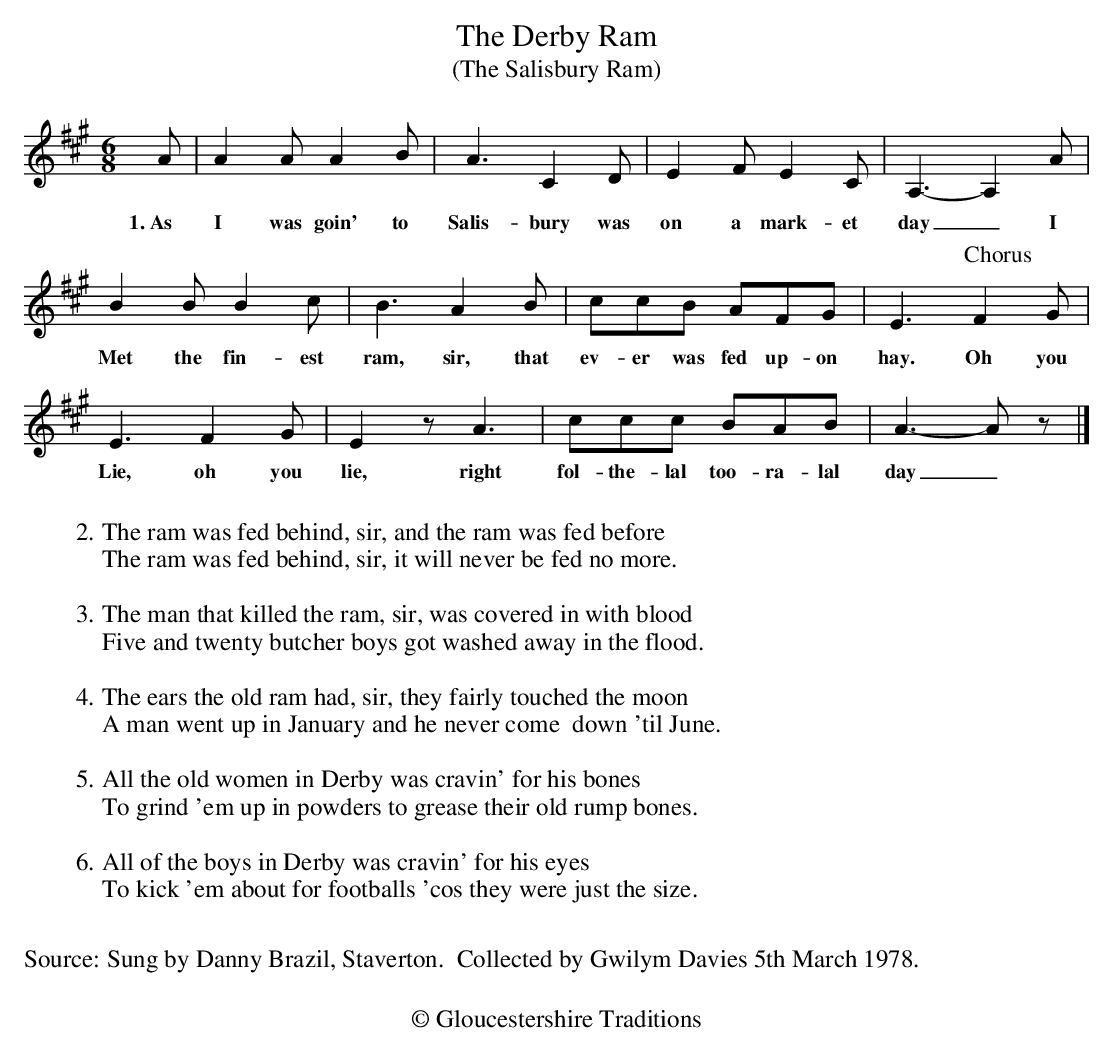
X:1
T:Derby Ram, The
T:(The Salisbury Ram)
M:6/8
L:1/8
K:A
A|A2A A2B|A3C2D|E2F E2C|A,3-A,2A|
w:1.~As I was goin' to Salis-bury  was on a mark-et day_ I
B2BB2c|B3A2B|ccB AFG|E3[P:Chorus] F2G|
w:Met the fin-est ram, sir,  that ev-er was fed up-on hay. Oh you
E3F2G|E2zA3|ccc BAB|A3-Az|]
w:Lie, oh you lie, right fol-the-lal too-ra-lal day_
W:
W:2.The ram was fed behind, sir, and the ram was fed before
W:The ram was fed behind, sir, it will never be fed no more.
W:
W:3.The man that killed the ram, sir, was covered in with blood
W:Five and twenty butcher boys got washed away in the flood.
W:
W:4.The ears the old ram had, sir, they fairly touched the moon
W:A man went up in January and he never come  down 'til June.
W:
W:5. All the old women in Derby was cravin' for his bones
W:To grind 'em up in powders to grease their old rump bones.
W:
W:6. All of the boys in Derby was cravin' for his eyes
W:To kick 'em about for footballs 'cos they were just the size.
W:
